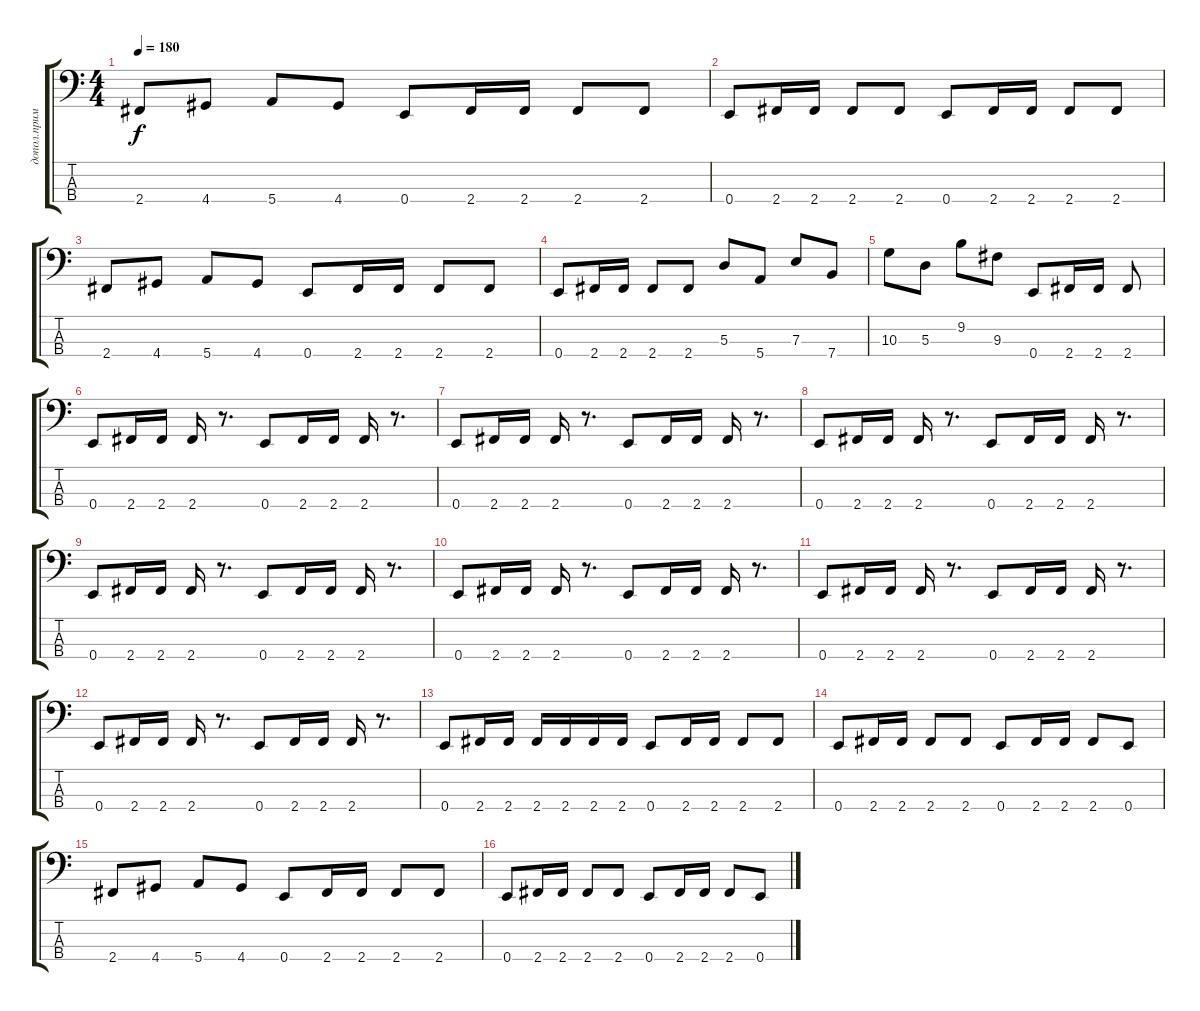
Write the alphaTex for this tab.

\track ("допол.примочка" "допол.прим") {instrument electricbasspick}
\staff {score tabs}
\tuning (G2 D2 A1 E1) {hide}
\ts (4 4)
\tempo 180
\clef f4
\ks c
2.4.8{dy f} 4.4.8 5.4.8 4.4.8 0.4.8 2.4.16 2.4.16 2.4.8 2.4.8 |
0.4.8 2.4.16 2.4.16 2.4.8 2.4.8 0.4.8 2.4.16 2.4.16 2.4.8 2.4.8 |
2.4.8 4.4.8 5.4.8 4.4.8 0.4.8 2.4.16 2.4.16 2.4.8 2.4.8 |
0.4.8 2.4.16 2.4.16 2.4.8 2.4.8 5.3.8 5.4.8 7.3.8 7.4.8 |
10.3.8 5.3.8 9.2.8 9.3.8 0.4.8 2.4.16 2.4.16 2.4.8 |
0.4.8 2.4.16 2.4.16 2.4.16 r.8{d} 0.4.8 2.4.16 2.4.16 2.4.16 r.8{d} |
0.4.8 2.4.16 2.4.16 2.4.16 r.8{d} 0.4.8 2.4.16 2.4.16 2.4.16 r.8{d} |
0.4.8 2.4.16 2.4.16 2.4.16 r.8{d} 0.4.8 2.4.16 2.4.16 2.4.16 r.8{d} |
0.4.8 2.4.16 2.4.16 2.4.16 r.8{d} 0.4.8 2.4.16 2.4.16 2.4.16 r.8{d} |
0.4.8 2.4.16 2.4.16 2.4.16 r.8{d} 0.4.8 2.4.16 2.4.16 2.4.16 r.8{d} |
0.4.8 2.4.16 2.4.16 2.4.16 r.8{d} 0.4.8 2.4.16 2.4.16 2.4.16 r.8{d} |
0.4.8 2.4.16 2.4.16 2.4.16 r.8{d} 0.4.8 2.4.16 2.4.16 2.4.16 r.8{d} |
0.4.8 2.4.16 2.4.16 2.4.16 2.4.16 2.4.16 2.4.16 0.4.8 2.4.16 2.4.16 2.4.8 2.4.8 |
0.4.8 2.4.16 2.4.16 2.4.8 2.4.8 0.4.8 2.4.16 2.4.16 2.4.8 0.4.8 |
2.4.8 4.4.8 5.4.8 4.4.8 0.4.8 2.4.16 2.4.16 2.4.8 2.4.8 |
0.4.8 2.4.16 2.4.16 2.4.8 2.4.8 0.4.8 2.4.16 2.4.16 2.4.8 0.4.8
